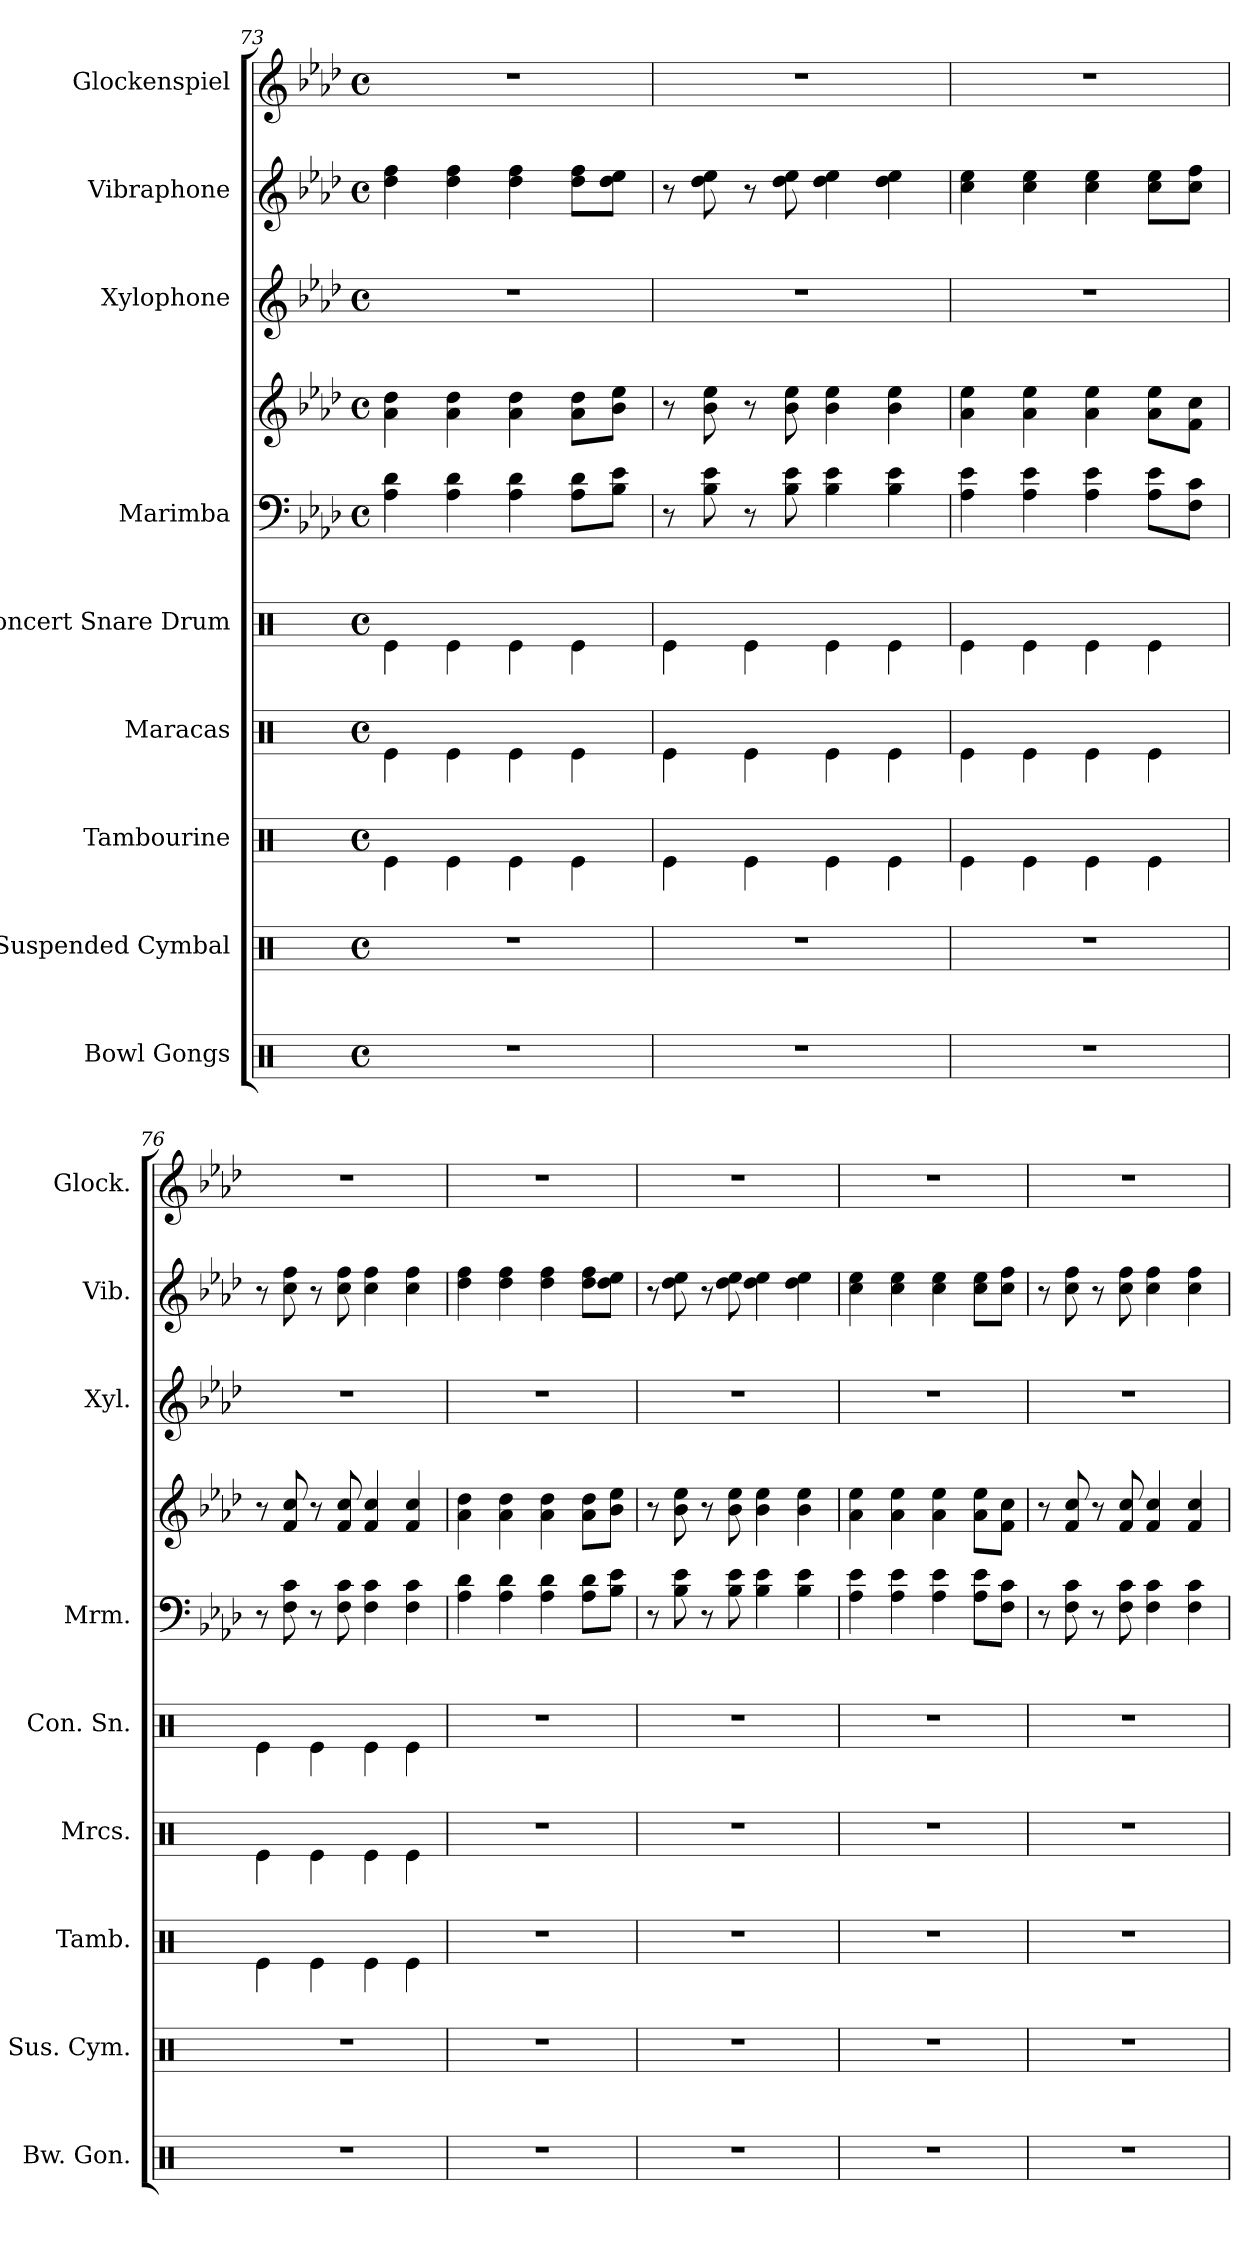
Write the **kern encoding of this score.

**kern	**kern	**kern	**kern	**kern	**kern	**kern	**kern	**kern	**kern
*part9	*part8	*part7	*part6	*part5	*part4	*part4	*part3	*part2	*part1
*staff10	*staff9	*staff8	*staff7	*staff6	*staff5	*staff4	*staff3	*staff2	*staff1
*I"Bowl Gongs	*I"Suspended Cymbal	*I"Tambourine	*I"Maracas	*I"Concert Snare Drum	*I"Marimba	*	*I"Xylophone	*I"Vibraphone	*I"Glockenspiel
*I'Bw. Gon.	*I'Sus. Cym.	*I'Tamb.	*I'Mrcs.	*I'Con. Sn.	*I'Mrm.	*	*I'Xyl.	*I'Vib.	*I'Glock.
*clefX	*clefX	*clefX	*clefX	*clefX	*clefF4	*clefG2	*clefG2	*clefG2	*clefG2
*	*	*	*	*	*	*	*ITrd-7c-12	*	*ITrd-14c-24
*k[]	*k[]	*k[]	*k[]	*k[]	*k[b-e-a-d-]	*k[b-e-a-d-]	*k[b-e-a-d-]	*k[b-e-a-d-]	*k[b-e-a-d-]
*M4/4	*M4/4	*M4/4	*M4/4	*M4/4	*M4/4	*M4/4	*M4/4	*M4/4	*M4/4
*met(c)	*met(c)	*met(c)	*met(c)	*met(c)	*met(c)	*met(c)	*met(c)	*met(c)	*met(c)
=73	=73	=73	=73	=73	=73	=73	=73	=73	=73
1r	1r	4Re\	4Re\	4Re\	4A-\ 4d-\	4a-\ 4dd-\	1r	4dd-\ 4ff\	1r
.	.	4Re\	4Re\	4Re\	4A-\ 4d-\	4a-\ 4dd-\	.	4dd-\ 4ff\	.
.	.	4Re\	4Re\	4Re\	4A-\ 4d-\	4a-\ 4dd-\	.	4dd-\ 4ff\	.
.	.	4Re\	4Re\	4Re\	8A-\ 8d-\L	8a-\ 8dd-\L	.	8dd-\ 8ff\L	.
.	.	.	.	.	8B-\ 8e-\J	8b-\ 8ee-\J	.	8dd-\ 8ee-\J	.
!!LO:LB:g=z
=74	=74	=74	=74	=74	=74	=74	=74	=74	=74
1r	1r	4Re\	4Re\	4Re\	8r	8r	1r	8r	1r
.	.	.	.	.	8B-\ 8e-\	8b-\ 8ee-\	.	8dd-\ 8ee-\	.
.	.	4Re\	4Re\	4Re\	8r	8r	.	8r	.
.	.	.	.	.	8B-\ 8e-\	8b-\ 8ee-\	.	8dd-\ 8ee-\	.
.	.	4Re\	4Re\	4Re\	4B-\ 4e-\	4b-\ 4ee-\	.	4dd-\ 4ee-\	.
.	.	4Re\	4Re\	4Re\	4B-\ 4e-\	4b-\ 4ee-\	.	4dd-\ 4ee-\	.
=75	=75	=75	=75	=75	=75	=75	=75	=75	=75
1r	1r	4Re\	4Re\	4Re\	4A-\ 4e-\	4a-\ 4ee-\	1r	4cc\ 4ee-\	1r
.	.	4Re\	4Re\	4Re\	4A-\ 4e-\	4a-\ 4ee-\	.	4cc\ 4ee-\	.
.	.	4Re\	4Re\	4Re\	4A-\ 4e-\	4a-\ 4ee-\	.	4cc\ 4ee-\	.
.	.	4Re\	4Re\	4Re\	8A-\ 8e-\L	8a-\ 8ee-\L	.	8cc\ 8ee-\L	.
.	.	.	.	.	8F\ 8c\J	8f\ 8cc\J	.	8cc\ 8ff\J	.
=76	=76	=76	=76	=76	=76	=76	=76	=76	=76
1r	1r	4Re\	4Re\	4Re\	8r	8r	1r	8r	1r
.	.	.	.	.	8F\ 8c\	8f/ 8cc/	.	8cc\ 8ff\	.
.	.	4Re\	4Re\	4Re\	8r	8r	.	8r	.
.	.	.	.	.	8F\ 8c\	8f/ 8cc/	.	8cc\ 8ff\	.
.	.	4Re\	4Re\	4Re\	4F\ 4c\	4f/ 4cc/	.	4cc\ 4ff\	.
.	.	4Re\	4Re\	4Re\	4F\ 4c\	4f/ 4cc/	.	4cc\ 4ff\	.
=77	=77	=77	=77	=77	=77	=77	=77	=77	=77
1r	1r	1r	1r	1r	4A-\ 4d-\	4a-\ 4dd-\	1r	4dd-\ 4ff\	1r
.	.	.	.	.	4A-\ 4d-\	4a-\ 4dd-\	.	4dd-\ 4ff\	.
.	.	.	.	.	4A-\ 4d-\	4a-\ 4dd-\	.	4dd-\ 4ff\	.
.	.	.	.	.	8A-\ 8d-\L	8a-\ 8dd-\L	.	8dd-\ 8ff\L	.
.	.	.	.	.	8B-\ 8e-\J	8b-\ 8ee-\J	.	8dd-\ 8ee-\J	.
=78	=78	=78	=78	=78	=78	=78	=78	=78	=78
1r	1r	1r	1r	1r	8r	8r	1r	8r	1r
.	.	.	.	.	8B-\ 8e-\	8b-\ 8ee-\	.	8dd-\ 8ee-\	.
.	.	.	.	.	8r	8r	.	8r	.
.	.	.	.	.	8B-\ 8e-\	8b-\ 8ee-\	.	8dd-\ 8ee-\	.
.	.	.	.	.	4B-\ 4e-\	4b-\ 4ee-\	.	4dd-\ 4ee-\	.
.	.	.	.	.	4B-\ 4e-\	4b-\ 4ee-\	.	4dd-\ 4ee-\	.
=79	=79	=79	=79	=79	=79	=79	=79	=79	=79
1r	1r	1r	1r	1r	4A-\ 4e-\	4a-\ 4ee-\	1r	4cc\ 4ee-\	1r
.	.	.	.	.	4A-\ 4e-\	4a-\ 4ee-\	.	4cc\ 4ee-\	.
.	.	.	.	.	4A-\ 4e-\	4a-\ 4ee-\	.	4cc\ 4ee-\	.
.	.	.	.	.	8A-\ 8e-\L	8a-\ 8ee-\L	.	8cc\ 8ee-\L	.
.	.	.	.	.	8F\ 8c\J	8f\ 8cc\J	.	8cc\ 8ff\J	.
=80	=80	=80	=80	=80	=80	=80	=80	=80	=80
1r	1r	1r	1r	1r	8r	8r	1r	8r	1r
.	.	.	.	.	8F\ 8c\	8f/ 8cc/	.	8cc\ 8ff\	.
.	.	.	.	.	8r	8r	.	8r	.
.	.	.	.	.	8F\ 8c\	8f/ 8cc/	.	8cc\ 8ff\	.
.	.	.	.	.	4F\ 4c\	4f/ 4cc/	.	4cc\ 4ff\	.
.	.	.	.	.	4F\ 4c\	4f/ 4cc/	.	4cc\ 4ff\	.
=	=	=	=	=	=	=	=	=	=
*-	*-	*-	*-	*-	*-	*-	*-	*-	*-
